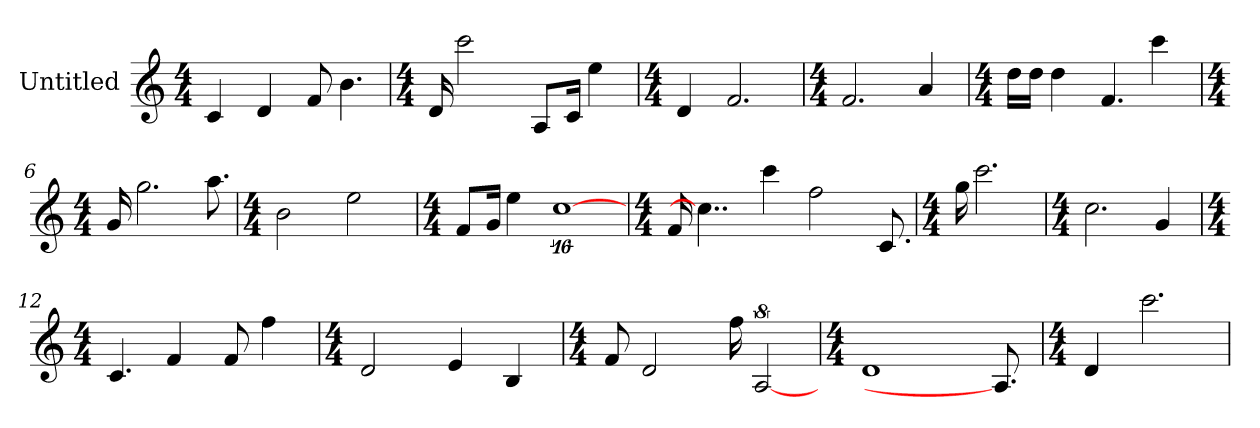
**kern
*part1
*staff1
*I"Untitled
*k[]
*C:
*M4/4
=1
4c
4d
8f
!LO:N:vis=4.
4b
=2
*k[]
*C:
*M4/4
16d
2ccc
8AL
16cJk
4ee
=3
*k[]
*C:
*M4/4
4d
!LO:N:vis=2.
2f
=4
*k[]
*C:
*M4/4
!LO:N:vis=2.
2f
4a
=5
*k[]
*C:
*M4/4
16ddLL
16ddJJ
4dd
!LO:N:vis=4.
4f
4ccc
=6
*k[]
*C:
*M4/4
16g
!LO:N:vis=2.
2gg
!LO:N:vis=8.
8aa
=7
*k[]
*C:
*M4/4
2b
2ee
=8
*k[]
*C:
*M4/4
8fL
16gJk
4ee
[16%9cc
=9
*k[]
*C:
*M4/4
16f
4..cc]
4ccc
2ff
!LO:N:vis=8.
8c
=10
*k[]
*C:
*M4/4
16gg
!LO:N:vis=2.
2ccc
=11
*k[]
*C:
*M4/4
!LO:N:vis=2.
2cc
4g
=12
*k[]
*C:
*M4/4
!LO:N:vis=4.
4c
4f
8f
4ff
=13
*k[]
*C:
*M4/4
2d
4e
4B
=14
*k[]
*C:
*M4/4
8f
2d
16ff
[16%5A
=15
*k[]
*C:
*M4/4
1d
8.A]
=16
*k[]
*C:
*M4/4
4d
!LO:N:vis=2.
2ccc
=
*-
